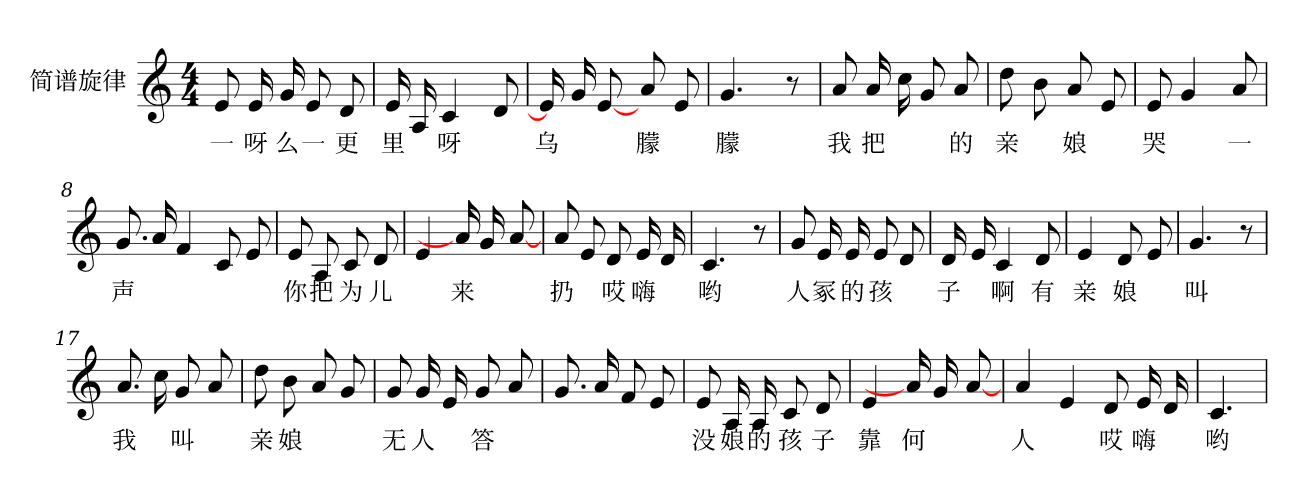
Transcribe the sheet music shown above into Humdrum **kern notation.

**kern	**text
*part1	*part1
*staff1	*staff1
*I"简谱旋律	*
*k[]	*
*M4/4	*
=1	=1
8e	一
16e	呀
16g	么
8e	一
8d	更
=2	=2
16e	里
16A	.
4c	呀
8d	.
=3	=3
16e]	乌
16g	.
!LO:N:vis=8	!
[8.e	.
8a	朦
8e	.
=4	=4
4.g	朦
8r	.
=5	=5
8a	我
16a	把
16cc	.
8g	.
8a	的
=6	=6
8dd	亲
8b	.
8a	娘
8e	.
=7	=7
8e	哭
4g	.
8a	一
=8	=8
8.g	声
16a	.
4f	.
8c	.
8e	.
=9	=9
8e	你
8A	把
8c	为
8d	儿
=10	=10
4e	.
16a]	来
16g	.
!LO:N:vis=8	!
[8.a	.
=11	=11
8a	扔
8e	.
8d	哎
16e	嗨
16d	.
=12	=12
4.c	哟
8r	.
=13	=13
8g	人
16e	冢
16e	的
8e	孩
8d	.
=14	=14
16d	子
16e	.
4c	啊
8d	有
=15	=15
4e	亲
8d	娘
8e	.
=16	=16
4.g	叫
8r	.
=17	=17
8.a	我
16cc	.
8g	叫
8a	.
=18	=18
8dd	亲
8b	娘
8a	.
8g	.
=19	=19
8g	无
16g	人
16e	.
8g	答
8a	.
=20	=20
8.g	.
16a	.
8f	.
8e	.
=21	=21
8e	没
16A	娘
16A	的
8c	孩
8d	子
=22	=22
4e	靠
16a]	何
16g	.
!LO:N:vis=8	!
[8.a	.
=23	=23
4a	人
4e	.
8d	哎
16e	嗨
16d	.
=24	=24
4.c	哟
=	=
*-	*-
